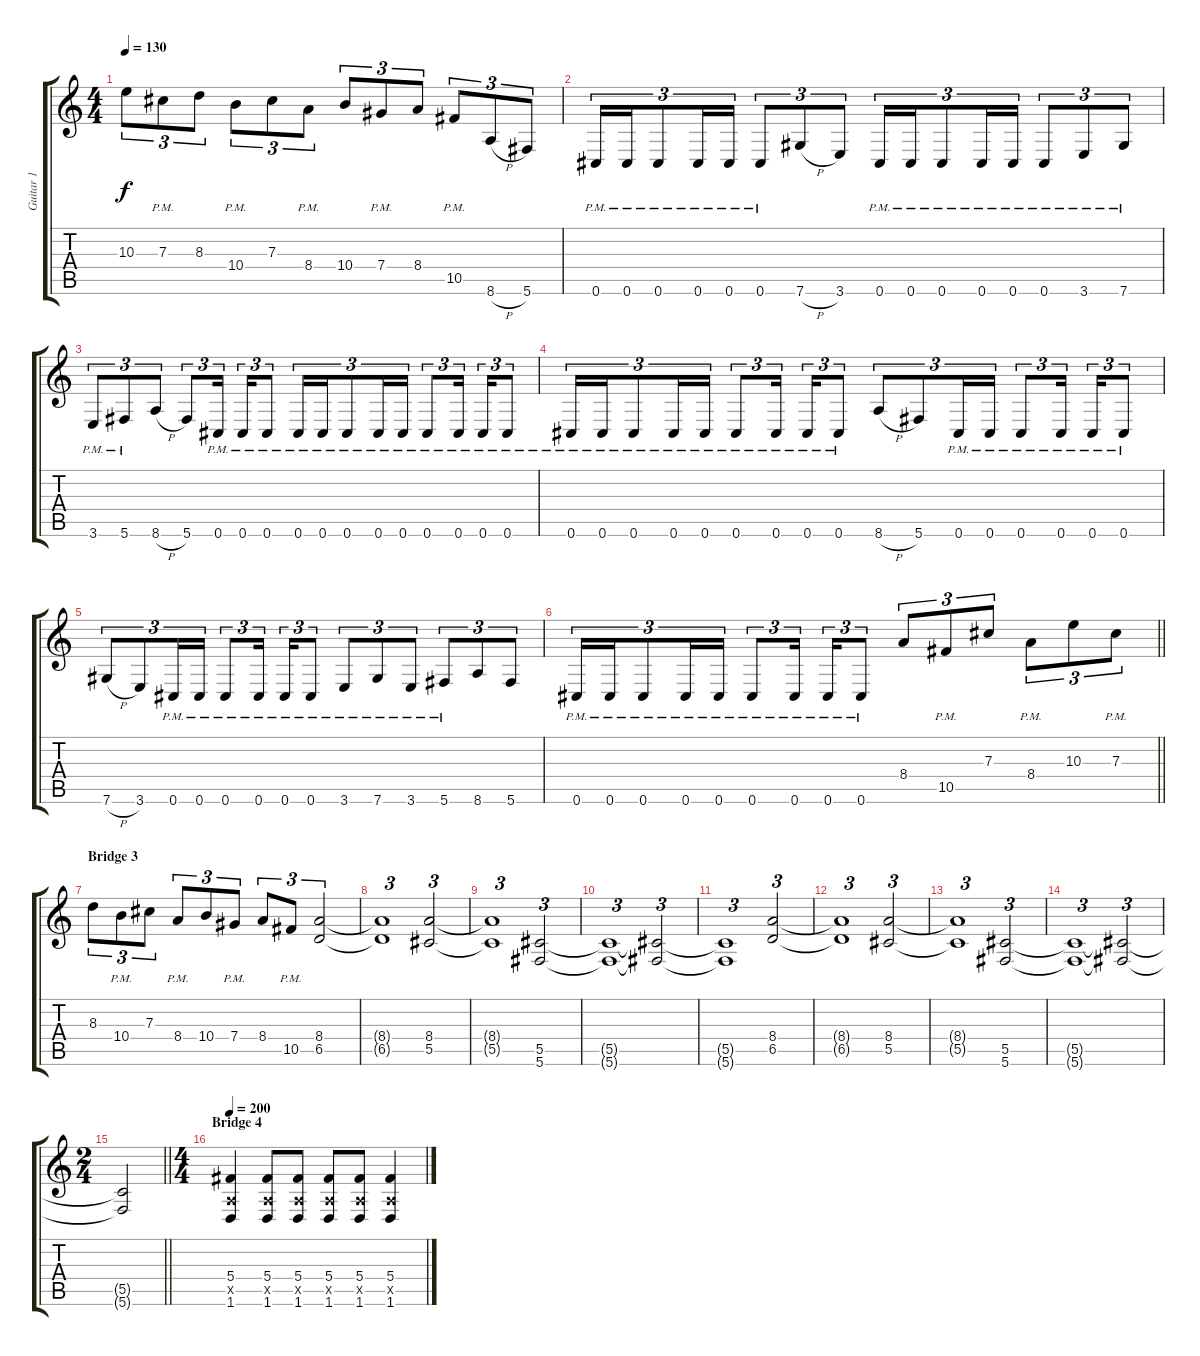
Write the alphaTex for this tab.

\track ("Guitar 1" "Guitar 1") {instrument distortionguitar}
\staff {score tabs}
\tuning (Eb4 Bb3 Gb3 Db3 Ab2 Db2) {hide}
\ts (4 4)
\tempo 130
\clef g2
\ks c
10.3.8{tu (3 2) dy f} 7.3{pm}.8{tu (3 2)} 8.3.8{tu (3 2)} 10.4{pm}.8{tu (3 2)} 7.3.8{tu (3 2)} 8.4{pm}.8{tu (3 2)} 10.4.8{tu (3 2)} 7.4{pm}.8{tu (3 2)} 8.4.8{tu (3 2)} 10.5{pm}.8{tu (3 2)} 8.6{h}.8{tu (3 2)} 5.6.8{tu (3 2)} |
0.6{pm}.16{tu (3 2)} 0.6{pm}.16{tu (3 2)} 0.6{pm}.8{tu (3 2)} 0.6{pm}.16{tu (3 2)} 0.6{pm}.16{tu (3 2)} 0.6{pm}.8{tu (3 2)} 7.6{h}.8{tu (3 2)} 3.6.8{tu (3 2)} 0.6{pm}.16{tu (3 2)} 0.6{pm}.16{tu (3 2)} 0.6{pm}.8{tu (3 2)} 0.6{pm}.16{tu (3 2)} 0.6{pm}.16{tu (3 2)} 0.6{pm}.8{tu (3 2)} 3.6{pm}.8{tu (3 2)} 7.6{pm}.8{tu (3 2)} |
3.6{pm}.8{tu (3 2)} 5.6{pm}.8{tu (3 2)} 8.6{h}.8{tu (3 2)} 5.6.8{tu (3 2)} 0.6{pm}.16{tu (3 2) beam splitsecondary} 0.6{pm}.16{tu (3 2)} 0.6{pm}.8{tu (3 2)} 0.6{pm}.16{tu (3 2)} 0.6{pm}.16{tu (3 2)} 0.6{pm}.8{tu (3 2)} 0.6{pm}.16{tu (3 2)} 0.6{pm}.16{tu (3 2)} 0.6{pm}.8{tu (3 2)} 0.6{pm}.16{tu (3 2) beam splitsecondary} 0.6{pm}.16{tu (3 2)} 0.6{pm}.8{tu (3 2)} |
0.6{pm}.16{tu (3 2)} 0.6{pm}.16{tu (3 2)} 0.6{pm}.8{tu (3 2)} 0.6{pm}.16{tu (3 2)} 0.6{pm}.16{tu (3 2)} 0.6{pm}.8{tu (3 2)} 0.6{pm}.16{tu (3 2) beam splitsecondary} 0.6{pm}.16{tu (3 2)} 0.6{pm}.8{tu (3 2)} 8.6{h}.8{tu (3 2)} 5.6.8{tu (3 2)} 0.6{pm}.16{tu (3 2)} 0.6{pm}.16{tu (3 2)} 0.6{pm}.8{tu (3 2)} 0.6{pm}.16{tu (3 2) beam splitsecondary} 0.6{pm}.16{tu (3 2)} 0.6{pm}.8{tu (3 2)} |
7.6{h}.8{tu (3 2)} 3.6.8{tu (3 2)} 0.6{pm}.16{tu (3 2)} 0.6{pm}.16{tu (3 2)} 0.6{pm}.8{tu (3 2)} 0.6{pm}.16{tu (3 2) beam splitsecondary} 0.6{pm}.16{tu (3 2)} 0.6{pm}.8{tu (3 2)} 3.6{pm}.8{tu (3 2)} 7.6{pm}.8{tu (3 2)} 3.6{pm}.8{tu (3 2)} 5.6{pm}.8{tu (3 2)} 8.6.8{tu (3 2)} 5.6.8{tu (3 2)} |
\barLineRight lightlight
0.6{pm}.16{tu (3 2)} 0.6{pm}.16{tu (3 2)} 0.6{pm}.8{tu (3 2)} 0.6{pm}.16{tu (3 2)} 0.6{pm}.16{tu (3 2)} 0.6{pm}.8{tu (3 2)} 0.6{pm}.16{tu (3 2) beam splitsecondary} 0.6{pm}.16{tu (3 2)} 0.6{pm}.8{tu (3 2)} 8.4.8{tu (3 2)} 10.5{pm}.8{tu (3 2)} 7.3.8{tu (3 2)} 8.4{pm}.8{tu (3 2)} 10.3.8{tu (3 2)} 7.3{pm}.8{tu (3 2)} |
\section ("" "Bridge 3")
8.3.8{tu (3 2)} 10.4{pm}.8{tu (3 2)} 7.3.8{tu (3 2)} 8.4{pm}.8{tu (3 2)} 10.4.8{tu (3 2)} 7.4{pm}.8{tu (3 2)} 8.4.8{tu (3 2)} 10.5{pm}.8{tu (3 2)} (8.4 6.5).2{tu (3 2)} |
(8.4{t} 6.5{t}).1{tu (3 2)} (8.4 5.5).2{tu (3 2)} |
(8.4{t} 5.5{t}).1{tu (3 2)} (5.5 5.6).2{tu (3 2)} |
(5.5{t} 5.6{t}).1{tu (3 2)} (5.5{t} 5.6{t}).2{tu (3 2)} |
(5.5{t} 5.6{t}).1{tu (3 2)} (8.4 6.5).2{tu (3 2)} |
(8.4{t} 6.5{t}).1{tu (3 2)} (8.4 5.5).2{tu (3 2)} |
(8.4{t} 5.5{t}).1{tu (3 2)} (5.5 5.6).2{tu (3 2)} |
(5.5{t} 5.6{t}).1{tu (3 2)} (5.5{t} 5.6{t}).2{tu (3 2)} |
\ts (2 4)
\barLineRight lightlight
(5.5{t} 5.6{t}).2 |
\ts (4 4)
\section ("" "Bridge 4")
\tempo 200
(5.4 1.5{x} 1.6).4 (5.4 1.5{x} 1.6).8 (5.4 1.5{x} 1.6).8 (5.4 1.5{x} 1.6).8 (5.4 1.5{x} 1.6).8 (5.4 1.5{x} 1.6).4
